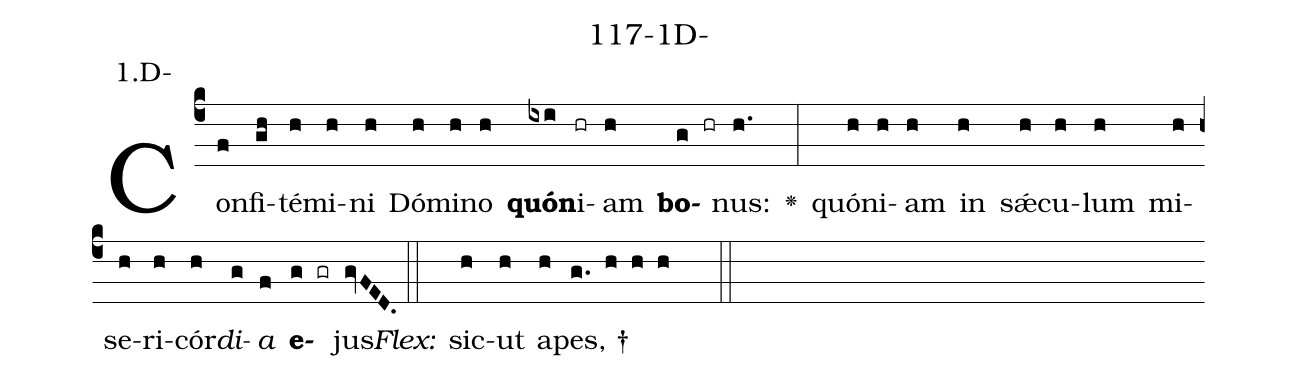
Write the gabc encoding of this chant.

name: 117-1D-;
annotation: 1.D-;
%%
(c4)Con(f)fi(gh)té(h)mi(h)ni(h) Dó(h)mi(h)no(h) <b>quón</b>(ixi)i(hr)am(h) <b>bo</b>(g hr)nus:(h.) <v>\greheightstar</v>(:) quón(h)i(h)am(h) in(h) sǽ(h)cu(h)lum(h) mi(h)se(h)ri(h)cór(h)<i>di</i>(g)<i>a</i>(f) <b>e</b>(g gr)jus.(gvFED.) (::)
<i>Flex:</i>()  sic(h)ut(h) a(h)pes, †(g. h h h  ::)

%E(h) u(h) o(g) u(f) a(g) e.(gvFED.) (::)
